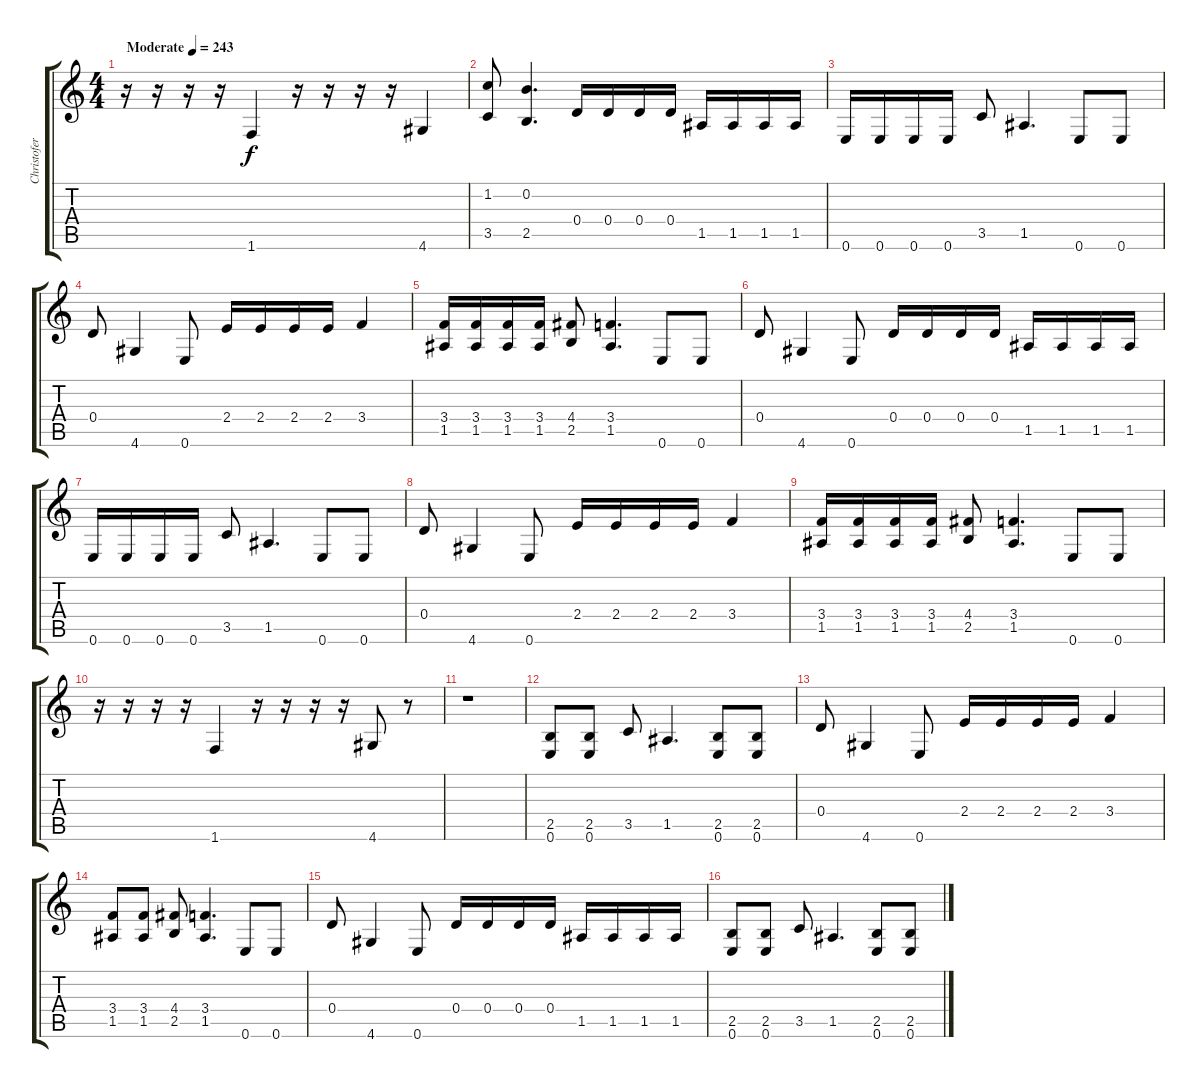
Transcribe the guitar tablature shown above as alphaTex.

\track ("Christofer" "Christofer") {instrument distortionguitar}
\staff {score tabs}
\tuning (E4 B3 G3 D3 A2 E2) {hide}
\ts (4 4)
\tempo (243 "Moderate")
\clef g2
\ks c
r.16{dy f instrument distortionguitar} r.16 r.16 r.16 1.6.4 r.16 r.16 r.16 r.16 4.6.4 |
(1.2 3.5).8 (0.2 2.5).4{d} 0.4.16 0.4.16 0.4.16 0.4.16 1.5.16 1.5.16 1.5.16 1.5.16 |
0.6.16 0.6.16 0.6.16 0.6.16 3.5.8 1.5.4{d} 0.6.8 0.6.8 |
0.4.8 4.6.4 0.6.8 2.4.16 2.4.16 2.4.16 2.4.16 3.4.4 |
(3.4 1.5).16 (3.4 1.5).16 (3.4 1.5).16 (3.4 1.5).16 (4.4 2.5).8 (3.4 1.5).4{d} 0.6.8 0.6.8 |
0.4.8 4.6.4 0.6.8 0.4.16 0.4.16 0.4.16 0.4.16 1.5.16 1.5.16 1.5.16 1.5.16 |
0.6.16 0.6.16 0.6.16 0.6.16 3.5.8 1.5.4{d} 0.6.8 0.6.8 |
0.4.8 4.6.4 0.6.8 2.4.16 2.4.16 2.4.16 2.4.16 3.4.4 |
(3.4 1.5).16 (3.4 1.5).16 (3.4 1.5).16 (3.4 1.5).16 (4.4 2.5).8 (3.4 1.5).4{d} 0.6.8 0.6.8 |
r.16 r.16 r.16 r.16 1.6.4 r.16 r.16 r.16 r.16 4.6.8 r.8 |
r.1 |
(2.5 0.6).8 (2.5 0.6).8 3.5.8 1.5.4{d} (2.5 0.6).8 (2.5 0.6).8 |
0.4.8 4.6.4 0.6.8 2.4.16 2.4.16 2.4.16 2.4.16 3.4.4 |
(3.4 1.5).8 (3.4 1.5).8 (4.4 2.5).8 (3.4 1.5).4{d} 0.6.8 0.6.8 |
0.4.8 4.6.4 0.6.8 0.4.16 0.4.16 0.4.16 0.4.16 1.5.16 1.5.16 1.5.16 1.5.16 |
(2.5 0.6).8 (2.5 0.6).8 3.5.8 1.5.4{d} (2.5 0.6).8 (2.5 0.6).8
